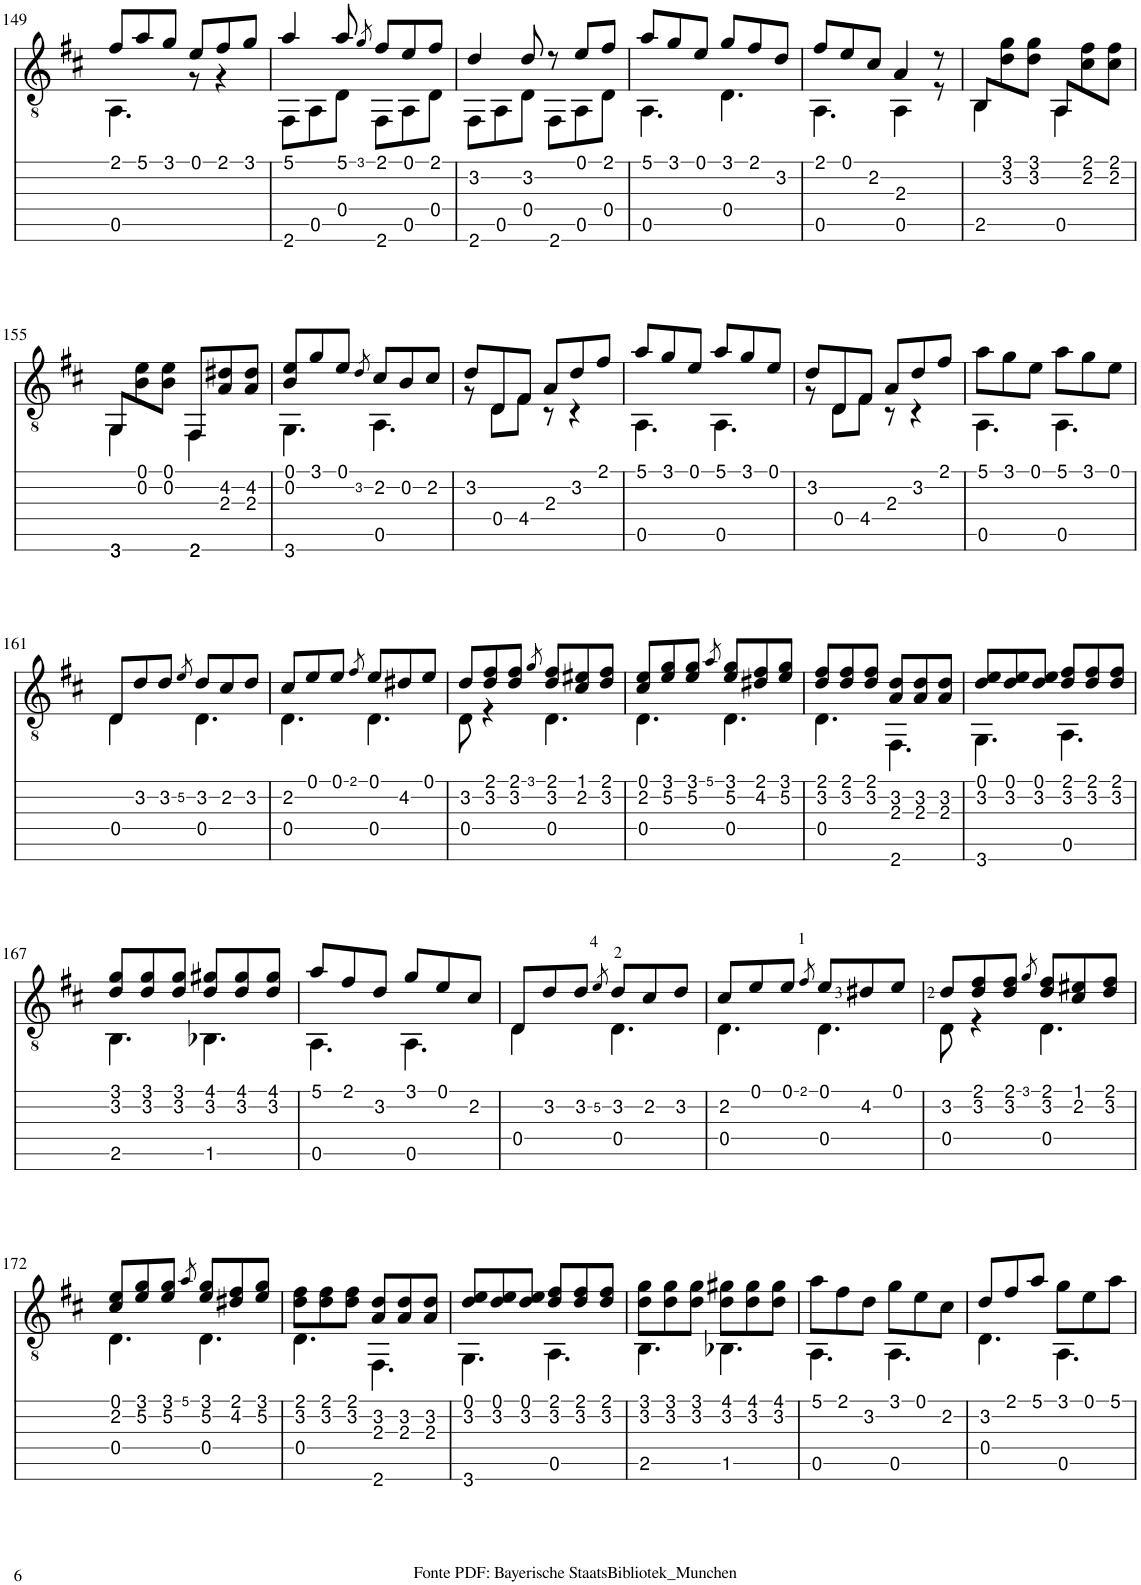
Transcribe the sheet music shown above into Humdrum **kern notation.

**kern	**kern
*part1	*part1
*staff2	*staff1
*I"Guitar	*
*I'Guit.	*
!!LO:PB:g=z
*	*clefGv2
*k[f#c#]	*k[f#c#]
*M6/8	*M6/8
=149	=149
*^	*^
8f#L	4.AA	8f#/L	4.AA\
8a	.	8a/	.
8gJ	.	8g/J	.
8eL	8r	8e/L	8r
8f#	4r	8f#/	4r
8gJ	.	8g/J	.
=150	=150	=150	=150
4a	8FF#L	4a/	8FF#\L
.	8AA	.	8AA\
8a	8DJ	8a/	8D\J
qg	.	8qg/	.
8f#L	8FF#L	8f#/L	8FF#\L
8e	8AA	8e/	8AA\
8f#J	8DJ	8f#/J	8D\J
=151	=151	=151	=151
4d	8FF#L	4d/	8FF#\L
.	8AA	.	8AA\
8d	8DJ	8d/	8D\J
8r	8FF#L	8r	8FF#\L
8eL	8AA	8e/L	8AA\
8f#J	8DJ	8f#/J	8D\J
=152	=152	=152	=152
8aL	4.AA	8a/L	4.AA\
8g	.	8g/	.
8eJ	.	8e/J	.
8gL	4.D	8g/L	4.D\
8f#	.	8f#/	.
8dJ	.	8d/J	.
=153	=153	=153	=153
8f#L	4.AA	8f#/L	4.AA\
8e	.	8e/	.
8c#J	.	8c#/J	.
4A	4AA	4A/	4AA\
8r	8r	8r	8r
=154	=154	=154	=154
8BBL	4.BB	8BB/L	4.BB\
8d\ 8g\	.	8d\ 8g\	.
8d\ 8g\J	.	8d\ 8g\J	.
8AAL	4.AA	8AA/L	4.AA\
8c#\ 8f#\	.	8c#\ 8f#\	.
8c#\ 8f#\J	.	8c#\ 8f#\J	.
!!LO:LB:g=z	!!
=155	=155	=155	=155
8GGL	4.GG	8GG/L	4.GG\
8B\ 8e\	.	8B\ 8e\	.
8B\ 8e\J	.	8B\ 8e\J	.
8FF#L	4.FF#	8FF#/L	4.FF#\
8A\ 8d#\	.	8A/ 8d#X/	.
8A\ 8d#\J	.	8A/ 8d#/J	.
=156	=156	=156	=156
8B\ 8e\L	4.GG	8B/ 8e/L	4.GG\
8g	.	8g/	.
8eJ	.	8e/J	.
qd	.	8qd/	.
8c#L	4.AA	8c#/L	4.AA\
8B	.	8B/	.
8c#J	.	8c#/J	.
=157	=157	=157	=157
8dL	8r	8d/L	8r
8D	8DL	8D/	8D\L
8F#J	8F#J	8F#/J	8F#\J
8AL	8r	8A/L	8r
8d	4r	8d/	4r
8f#J	.	8f#/J	.
=158	=158	=158	=158
8aL	4.AA	8a/L	4.AA\
8g	.	8g/	.
8eJ	.	8e/J	.
8aL	4.AA	8a/L	4.AA\
8g	.	8g/	.
8eJ	.	8e/J	.
=159	=159	=159	=159
8dL	8r	8d/L	8r
8D	8DL	8D/	8D\L
8F#J	8F#J	8F#/J	8F#\J
8AL	8r	8A/L	8r
8d	4r	8d/	4r
8f#J	.	8f#/J	.
=160	=160	=160	=160
8aL	4.AA	8a\L	4.AA\
8g	.	8g\	.
8eJ	.	8e\J	.
8aL	4.AA	8a\L	4.AA\
8g	.	8g\	.
8eJ	.	8e\J	.
!!LO:LB:g=z	!!
=161	=161	=161	=161
8DL	4.D	8D/L	4.D\
8d	.	8d/	.
8dJ	.	8d/J	.
qe	.	8qe/	.
8dL	4.D	8d/L	4.D\
8c#	.	8c#/	.
8dJ	.	8d/J	.
=162	=162	=162	=162
8c#L	4.D	8c#/L	4.D\
8e	.	8e/	.
8eJ	.	8e/J	.
qf#	.	8qf#/	.
8eL	4.D	8e/L	4.D\
8d#	.	8d#X/	.
8eJ	.	8e/J	.
=163	=163	=163	=163
8dL	8D	8d/L	8D\
8d\ 8f#\	4r	8d/ 8f#/	4r
8d\ 8f#\J	.	8d/ 8f#/J	.
qg	.	8qg/	.
8d\ 8f#\L	4.D	8d/ 8f#/L	4.D\
8c#\ 8e#\	.	8c#/ 8e#X/	.
8d\ 8f#\J	.	8d/ 8f#/J	.
=164	=164	=164	=164
8c#\ 8e\L	4.D	8c#/ 8e/L	4.D\
8e\ 8g\	.	8e/ 8g/	.
8e\ 8g\J	.	8e/ 8g/J	.
qa	.	8qa/	.
8e\ 8g\L	4.D	8e/ 8g/L	4.D\
8d#\ 8f#\	.	8d#X/ 8f#/	.
8e\ 8g\J	.	8e/ 8g/J	.
=165	=165	=165	=165
8d\ 8f#\L	4.D	8d/ 8f#/L	4.D\
8d\ 8f#\	.	8d/ 8f#/	.
8d\ 8f#\J	.	8d/ 8f#/J	.
8A\ 8d\L	4.FF#	8A/ 8d/L	4.FF#\
8A\ 8d\	.	8A/ 8d/	.
8A\ 8d\J	.	8A/ 8d/J	.
=166	=166	=166	=166
8d\ 8e\L	4.GG	8d/ 8e/L	4.GG\
8d\ 8e\	.	8d/ 8e/	.
8d\ 8e\J	.	8d/ 8e/J	.
8d\ 8f#\L	4.AA	8d/ 8f#/L	4.AA\
8d\ 8f#\	.	8d/ 8f#/	.
8d\ 8f#\J	.	8d/ 8f#/J	.
!!LO:LB:g=z	!!
=167	=167	=167	=167
8d\ 8g\L	4.BB	8d/ 8g/L	4.BB\
8d\ 8g\	.	8d/ 8g/	.
8d\ 8g\J	.	8d/ 8g/J	.
8d\ 8g#\L	4.BB-	8d/ 8g#X/L	4.BB-X\
8d\ 8g#\	.	8d/ 8g#/	.
8d\ 8g#\J	.	8d/ 8g#/J	.
=168	=168	=168	=168
8aL	4.AA	8a/L	4.AA\
8f#	.	8f#/	.
8dJ	.	8d/J	.
8gL	4.AA	8g/L	4.AA\
8e	.	8e/	.
8c#J	.	8c#/J	.
=169	=169	=169	=169
8DL	4.D	8D/L	4.D\
8d	.	8d/	.
8dJ	.	8d/J	.
qe	.	8qe/	.
8dL	4.D	8d/L	4.D\
8c#	.	8c#/	.
8dJ	.	8d/J	.
=170	=170	=170	=170
8c#L	4.D	8c#/L	4.D\
8e	.	8e/	.
8eJ	.	8e/J	.
qf#	.	8qf#/	.
8eL	4.D	8e/L	4.D\
8d#	.	8d#X/	.
8eJ	.	8e/J	.
=171	=171	=171	=171
8dL	8D	8d/L	8D\
8d\ 8f#\	4r	8d/ 8f#/	4r
8d\ 8f#\J	.	8d/ 8f#/J	.
qg	.	8qg/	.
8d\ 8f#\L	4.D	8d/ 8f#/L	4.D\
8c#\ 8e#\	.	8c#/ 8e#X/	.
8d\ 8f#\J	.	8d/ 8f#/J	.
!!LO:LB:g=z	!!
=172	=172	=172	=172
8c#\ 8e\L	4.D	8c#/ 8e/L	4.D\
8e\ 8g\	.	8e/ 8g/	.
8e\ 8g\J	.	8e/ 8g/J	.
qa	.	8qa/	.
8e\ 8g\L	4.D	8e/ 8g/L	4.D\
8d#\ 8f#\	.	8d#X/ 8f#/	.
8e\ 8g\J	.	8e/ 8g/J	.
=173	=173	=173	=173
8d\ 8f#\L	4.D	8d\ 8f#\L	4.D\
8d\ 8f#\	.	8d\ 8f#\	.
8d\ 8f#\J	.	8d\ 8f#\J	.
8A\ 8d\L	4.FF#	8A/ 8d/L	4.FF#\
8A\ 8d\	.	8A/ 8d/	.
8A\ 8d\J	.	8A/ 8d/J	.
=174	=174	=174	=174
8d\ 8e\L	4.GG	8d/ 8e/L	4.GG\
8d\ 8e\	.	8d/ 8e/	.
8d\ 8e\J	.	8d/ 8e/J	.
8d\ 8f#\L	4.AA	8d/ 8f#/L	4.AA\
8d\ 8f#\	.	8d/ 8f#/	.
8d\ 8f#\J	.	8d/ 8f#/J	.
=175	=175	=175	=175
8d\ 8g\L	4.BB	8d\ 8g\L	4.BB\
8d\ 8g\	.	8d\ 8g\	.
8d\ 8g\J	.	8d\ 8g\J	.
8d\ 8g#\L	4.BB-	8d\ 8g#X\L	4.BB-X\
8d\ 8g#\	.	8d\ 8g#\	.
8d\ 8g#\J	.	8d\ 8g#\J	.
=176	=176	=176	=176
8aL	4.AA	8a\L	4.AA\
8f#	.	8f#\	.
8dJ	.	8d\J	.
8gL	4.AA	8g\L	4.AA\
8e	.	8e\	.
8c#J	.	8c#\J	.
=177	=177	=177	=177
8dL	4.D	8d/L	4.D\
8f#	.	8f#/	.
8aJ	.	8a/J	.
8gL	4.AA	8g\L	4.AA\
8e	.	8e\	.
8aJ	.	8a\J	.
*v	*v	*	*
*	*v	*v
=	=
*-	*-
